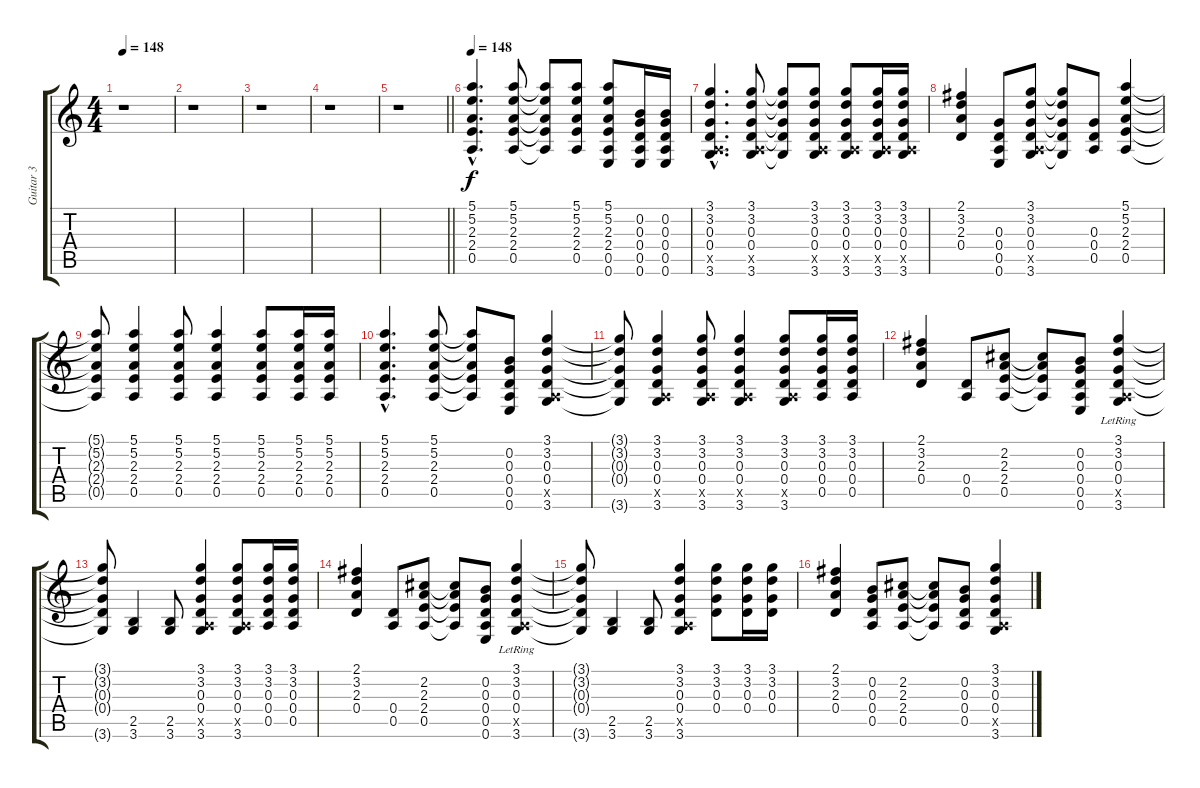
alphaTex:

\track ("Guitar 3" "Guitar 3") {instrument distortionguitar}
\staff {score tabs}
\tuning (E4 B3 G3 D3 A2 E2) {hide}
\ts (4 4)
\tempo 148
\clef g2
\ks c
r.1{dy f} |
r.1 |
r.1 |
r.1 |
\barLineRight lightlight
r.1 |
\tempo 148
(5.1{hac} 5.2{hac} 2.3{hac} 2.4{hac} 0.5{hac}).4{d} (5.1 5.2 2.3 2.4 0.5).8 (5.1{t} 5.2{t} 2.3{t} 2.4{t} 0.5{t}).8 (5.1 5.2 2.3 2.4 0.5).8 (5.1 5.2 2.3 2.4 0.5 0.6).8 (0.2 0.3 0.4 0.5 0.6).16 (0.2 0.3 0.4 0.5 0.6).16 |
(3.1{hac} 3.2{hac} 0.3{hac} 0.4{hac} 0.5{hac x} 3.6{hac}).4{d} (3.1 3.2 0.3 0.4 0.5{x} 3.6).8 (3.1{t} 3.2{t} 0.3{t} 0.4{t} 3.6{t}).8 (3.1 3.2 0.3 0.4 0.5{x} 3.6).8 (3.1 3.2 0.3 0.4 0.5{x} 3.6).8 (3.1 3.2 0.3 0.4 0.5{x} 3.6).16 (3.1 3.2 0.3 0.4 0.5{x} 3.6).16 |
(2.1 3.2 2.3 0.4).4 (0.3 0.4 0.5 0.6).8 (3.1 3.2 0.3 0.4 0.5{x} 3.6).8 (3.1{t} 3.2{t} 0.3{t} 0.4{t} 3.6{t}).8 (0.3 0.4 0.5).8 (5.1 5.2 2.3 2.4 0.5).4 |
(5.1{t} 5.2{t} 2.3{t} 2.4{t} 0.5{t}).8 (5.1 5.2 2.3 2.4 0.5).4 (5.1 5.2 2.3 2.4 0.5).8 (5.1 5.2 2.3 2.4 0.5).4 (5.1 5.2 2.3 2.4 0.5).8 (5.1 5.2 2.3 2.4 0.5).16 (5.1 5.2 2.3 2.4 0.5).16 |
(5.1{hac} 5.2{hac} 2.3{hac} 2.4{hac} 0.5{hac}).4{d} (5.1 5.2 2.3 2.4 0.5).8 (5.1{t} 5.2{t} 2.3{t} 2.4{t} 0.5{t}).8 (0.2 0.3 0.4 0.5 0.6).8 (3.1 3.2 0.3 0.4 0.5{x} 3.6).4 |
(3.1{t} 3.2{t} 0.3{t} 0.4{t} 3.6{t}).8 (3.1 3.2 0.3 0.4 0.5{x} 3.6).4 (3.1 3.2 0.3 0.4 0.5{x} 3.6).8 (3.1 3.2 0.3 0.4 0.5{x} 3.6).4 (3.1 3.2 0.3 0.4 0.5{x} 3.6).8 (3.1 3.2 0.3 0.4 0.5).16 (3.1 3.2 0.3 0.4 0.5).16 |
(2.1 3.2 2.3 0.4).4 (0.4 0.5).8 (2.2 2.3 2.4 0.5).8 (2.2{t} 2.3{t} 2.4{t} 0.5{t}).8 (0.2 0.3 0.4 0.5 0.6).8 (3.1{lr} 3.2{lr} 0.3{lr} 0.4{lr} 0.5{x} 3.6{lr}).4 |
(3.1{t} 3.2{t} 0.3{t} 0.4{t} 3.6{t}).8 (2.5 3.6).4 (2.5 3.6).8 (3.1 3.2 0.3 0.4 0.5{x} 3.6).4 (3.1 3.2 0.3 0.4 0.5{x} 3.6).8 (3.1 3.2 0.3 0.4 0.5).16 (3.1 3.2 0.3 0.4 0.5).16 |
(2.1 3.2 2.3 0.4).4 (0.4 0.5).8 (2.2 2.3 2.4 0.5).8 (2.2{t} 2.3{t} 2.4{t} 0.5{t}).8 (0.2 0.3 0.4 0.5 0.6).8 (3.1{lr} 3.2{lr} 0.3{lr} 0.4{lr} 0.5{x} 3.6{lr}).4 |
(3.1{t} 3.2{t} 0.3{t} 0.4{t} 3.6{t}).8 (2.5 3.6).4 (2.5 3.6).8 (3.1 3.2 0.3 0.4 0.5{x} 3.6).4 (3.1 3.2 0.3 0.4).8 (3.1 3.2 0.3 0.4).16 (3.1 3.2 0.3 0.4).16 |
(2.1 3.2 2.3 0.4).4 (0.2 0.3 0.4 0.5).8 (2.2 2.3 2.4 0.5).8 (2.2{t} 2.3{t} 2.4{t} 0.5{t}).8 (0.2 0.3 0.4 0.5).8 (3.1 3.2 0.3 0.4 0.5{x} 3.6).4
